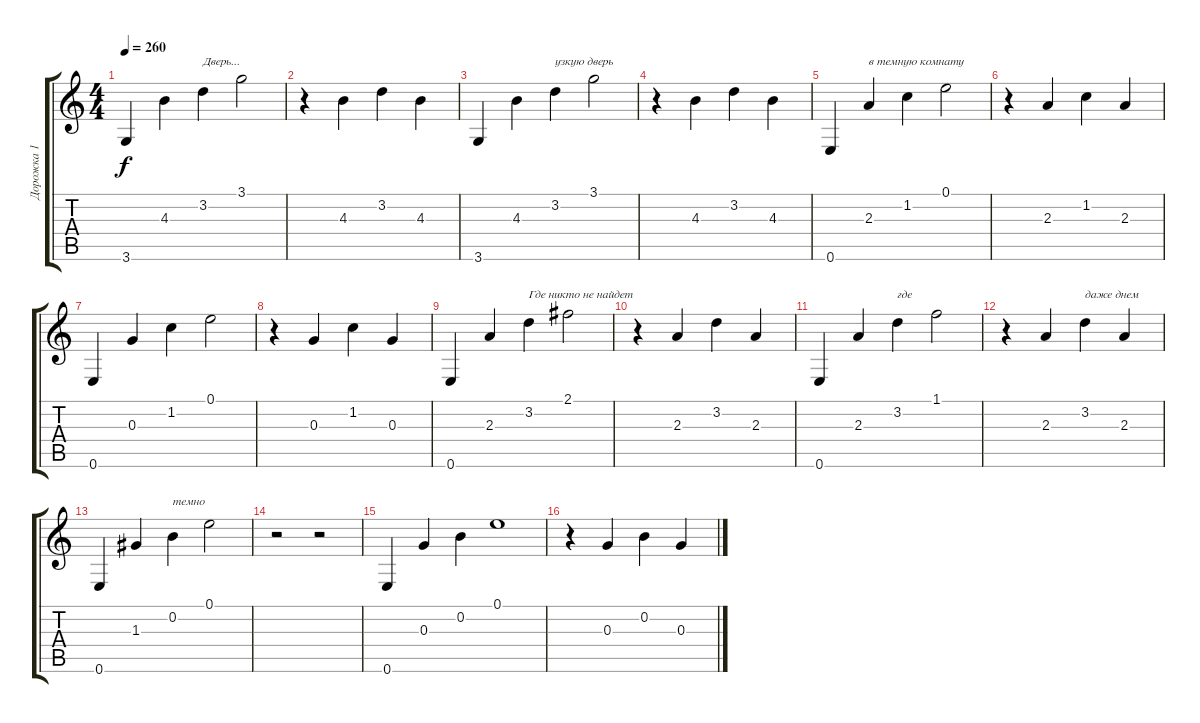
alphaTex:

\track ("Дорожка 1" "Дорожка 1") {instrument acousticguitarsteel}
\staff {score tabs}
\tuning (E4 B3 G3 D3 A2 E2) {hide}
\ts (4 4)
\tempo 260
\clef g2
\ks c
3.6.4{dy f} 4.3.4 3.2.4{txt "Дверь..."} 3.1.2 |
r.4 4.3.4 3.2.4 4.3.4 |
3.6.4 4.3.4 3.2.4{txt "узкую дверь "} 3.1.2 |
r.4 4.3.4 3.2.4 4.3.4 |
0.6.4 2.3.4{txt "в темную комнату"} 1.2.4 0.1.2 |
r.4 2.3.4 1.2.4 2.3.4 |
0.6.4 0.3.4 1.2.4 0.1.2 |
r.4 0.3.4 1.2.4 0.3.4 |
0.6.4 2.3.4 3.2.4{txt "Где никто не найдет"} 2.1.2 |
r.4 2.3.4 3.2.4 2.3.4 |
0.6.4 2.3.4 3.2.4{txt "где"} 1.1.2 |
r.4 2.3.4 3.2.4{txt "даже днем"} 2.3.4 |
0.6.4 1.3.4 0.2.4{txt "темно"} 0.1.2 |
r.2 r.2 |
0.6.4 0.3.4 0.2.4 0.1.1 |
r.4 0.3.4 0.2.4 0.3.4
